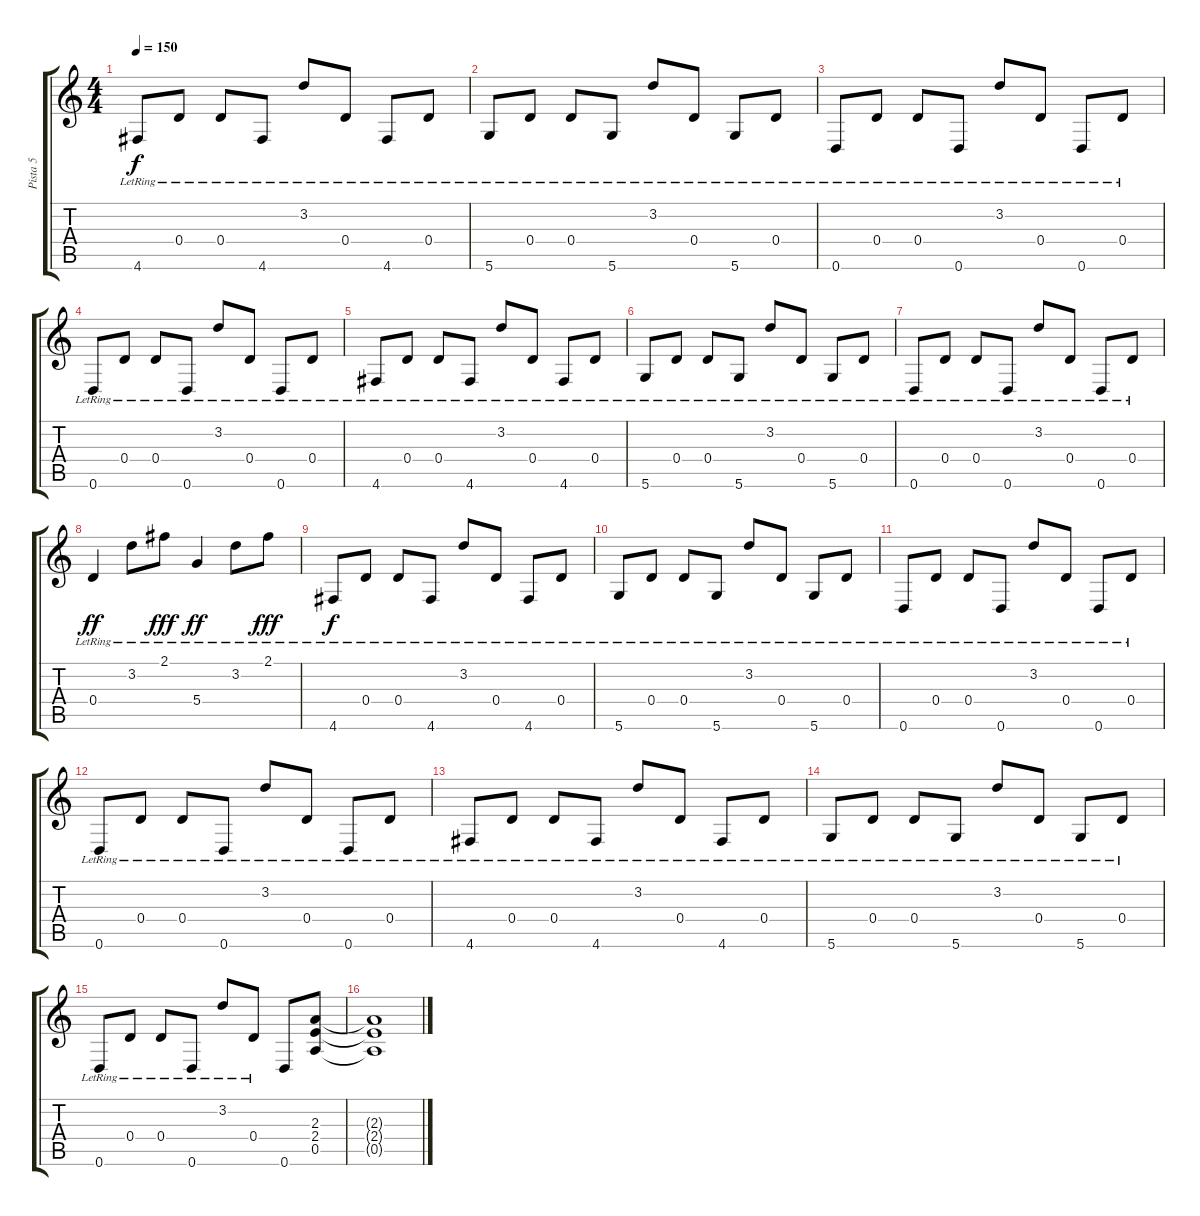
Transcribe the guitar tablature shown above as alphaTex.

\track ("Pista 5" "Pista 5") {instrument electricguitarclean}
\staff {score tabs}
\tuning (E4 B3 G3 D3 A2 D2) {hide}
\ts (4 4)
\tempo 150
\clef g2
\ks c
4.6{lr}.8{dy f} 0.4{lr}.8 0.4{lr}.8 4.6{lr}.8 3.2{lr}.8 0.4{lr}.8 4.6{lr}.8 0.4{lr}.8 |
5.6{lr}.8 0.4{lr}.8 0.4{lr}.8 5.6{lr}.8 3.2{lr}.8 0.4{lr}.8 5.6{lr}.8 0.4{lr}.8 |
0.6{lr}.8 0.4{lr}.8 0.4{lr}.8 0.6{lr}.8 3.2{lr}.8 0.4{lr}.8 0.6{lr}.8 0.4{lr}.8 |
0.6{lr}.8 0.4{lr}.8 0.4{lr}.8 0.6{lr}.8 3.2{lr}.8 0.4{lr}.8 0.6{lr}.8 0.4{lr}.8 |
4.6{lr}.8 0.4{lr}.8 0.4{lr}.8 4.6{lr}.8 3.2{lr}.8 0.4{lr}.8 4.6{lr}.8 0.4{lr}.8 |
5.6{lr}.8 0.4{lr}.8 0.4{lr}.8 5.6{lr}.8 3.2{lr}.8 0.4{lr}.8 5.6{lr}.8 0.4{lr}.8 |
0.6{lr}.8 0.4{lr}.8 0.4{lr}.8 0.6{lr}.8 3.2{lr}.8 0.4{lr}.8 0.6{lr}.8 0.4{lr}.8 |
0.4{lr}.4{dy ff} 3.2{lr}.8 2.1{lr}.8{dy fff} 5.4{lr}.4{dy ff} 3.2{lr}.8 2.1{lr}.8{dy fff} |
4.6{lr}.8{dy f} 0.4{lr}.8 0.4{lr}.8 4.6{lr}.8 3.2{lr}.8 0.4{lr}.8 4.6{lr}.8 0.4{lr}.8 |
5.6{lr}.8 0.4{lr}.8 0.4{lr}.8 5.6{lr}.8 3.2{lr}.8 0.4{lr}.8 5.6{lr}.8 0.4{lr}.8 |
0.6{lr}.8 0.4{lr}.8 0.4{lr}.8 0.6{lr}.8 3.2{lr}.8 0.4{lr}.8 0.6{lr}.8 0.4{lr}.8 |
0.6{lr}.8 0.4{lr}.8 0.4{lr}.8 0.6{lr}.8 3.2{lr}.8 0.4{lr}.8 0.6{lr}.8 0.4{lr}.8 |
4.6{lr}.8 0.4{lr}.8 0.4{lr}.8 4.6{lr}.8 3.2{lr}.8 0.4{lr}.8 4.6{lr}.8 0.4{lr}.8 |
5.6{lr}.8 0.4{lr}.8 0.4{lr}.8 5.6{lr}.8 3.2{lr}.8 0.4{lr}.8 5.6{lr}.8 0.4{lr}.8 |
0.6{lr}.8 0.4{lr}.8 0.4{lr}.8 0.6{lr}.8 3.2{lr}.8 0.4{lr}.8 0.6.8 (2.3 2.4 0.5).8 |
(2.3{t} 2.4{t} 0.5{t}).1
